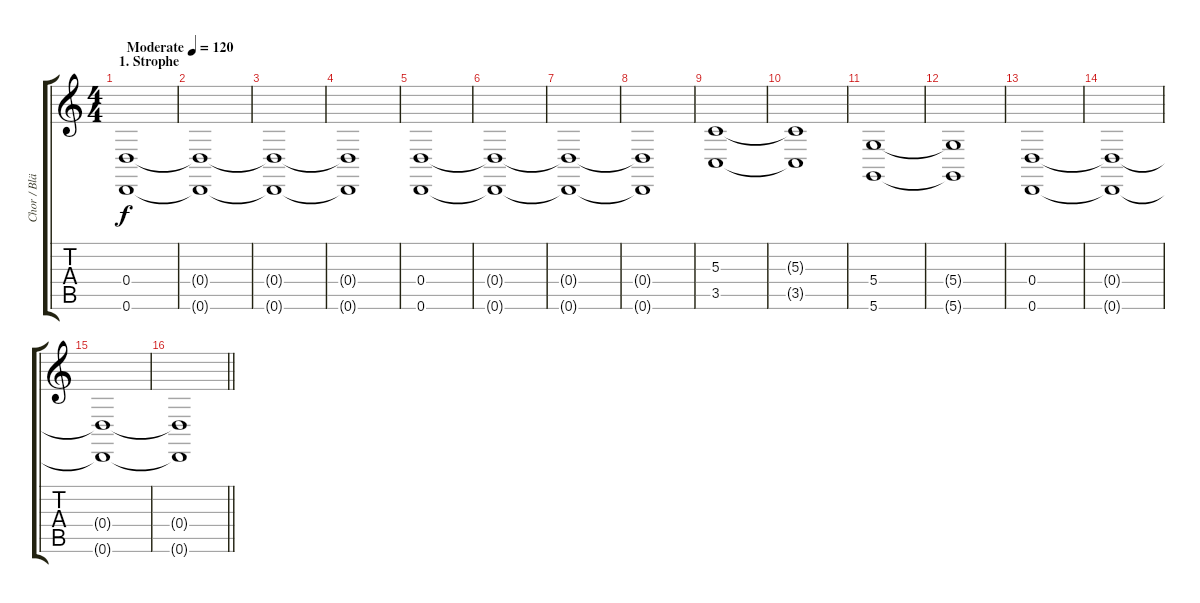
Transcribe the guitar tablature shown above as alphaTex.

\track ("Chor / Bläser" "Chor / Blä") {instrument lead6voice}
\staff {score tabs}
\tuning (E4 B3 G3 D3 A2 D2) {hide}
\ts (4 4)
\section ("" "1. Strophe")
\tempo (120 "Moderate")
\clef g2
\ks c
(0.4 0.6).1{dy f instrument lead6voice} |
(0.4{t} 0.6{t}).1 |
(0.4{t} 0.6{t}).1 |
(0.4{t} 0.6{t}).1 |
(0.4 0.6).1 |
(0.4{t} 0.6{t}).1 |
(0.4{t} 0.6{t}).1 |
(0.4{t} 0.6{t}).1 |
(5.3 3.5).1 |
(5.3{t} 3.5{t}).1 |
(5.4 5.6).1 |
(5.4{t} 5.6{t}).1 |
(0.4 0.6).1 |
(0.4{t} 0.6{t}).1 |
(0.4{t} 0.6{t}).1 |
\barLineRight lightlight
(0.4{t} 0.6{t}).1
